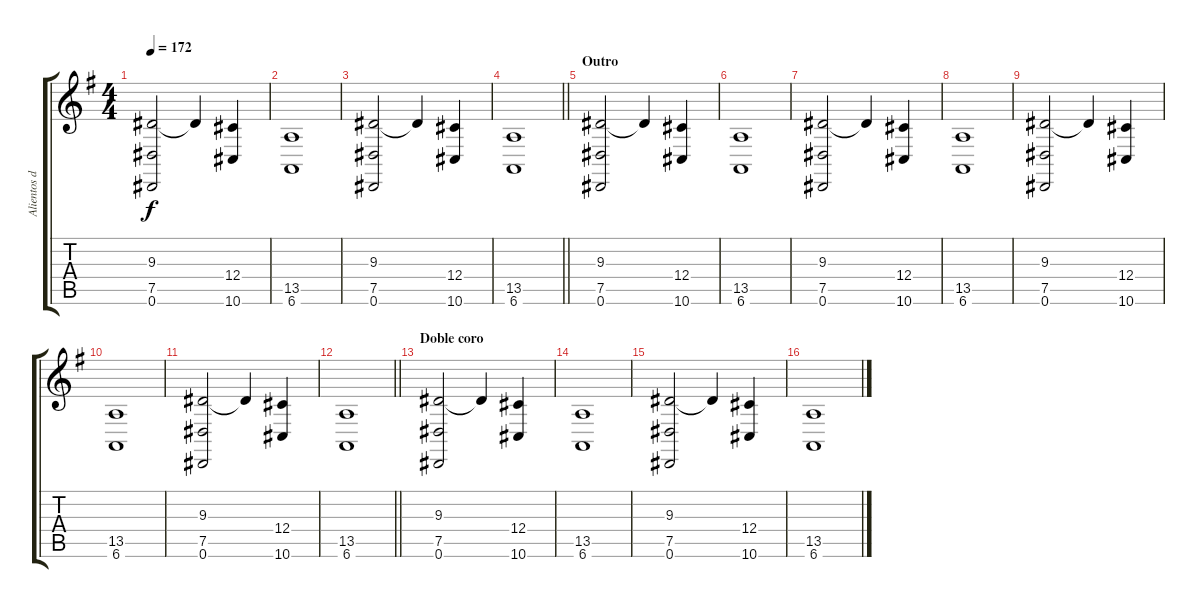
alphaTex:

\track ("Alientos de madera" "Alientos d") {instrument flute}
\staff {score tabs}
\tuning (Eb4 Bb3 Gb3 Db3 Ab2 Eb2) {hide}
\ts (4 4)
\tempo 172
\clef g2
\ks eminor
(9.3 7.5 0.6).2{dy f} 9.3{t}.4 (12.4 10.6).4 |
(13.5 6.6).1 |
(9.3 7.5 0.6).2 9.3{t}.4 (12.4 10.6).4 |
\barLineRight lightlight
(13.5 6.6).1 |
\section ("" "Outro")
(9.3 7.5 0.6).2{volume 12} 9.3{t}.4 (12.4 10.6).4 |
(13.5 6.6).1 |
(9.3 7.5 0.6).2 9.3{t}.4 (12.4 10.6).4 |
(13.5 6.6).1 |
(9.3 7.5 0.6).2 9.3{t}.4 (12.4 10.6).4 |
(13.5 6.6).1 |
(9.3 7.5 0.6).2 9.3{t}.4 (12.4 10.6).4 |
\barLineRight lightlight
(13.5 6.6).1 |
\section ("" "Doble coro")
(9.3 7.5 0.6).2{volume 12} 9.3{t}.4 (12.4 10.6).4 |
(13.5 6.6).1 |
(9.3 7.5 0.6).2 9.3{t}.4 (12.4 10.6).4 |
(13.5 6.6).1
